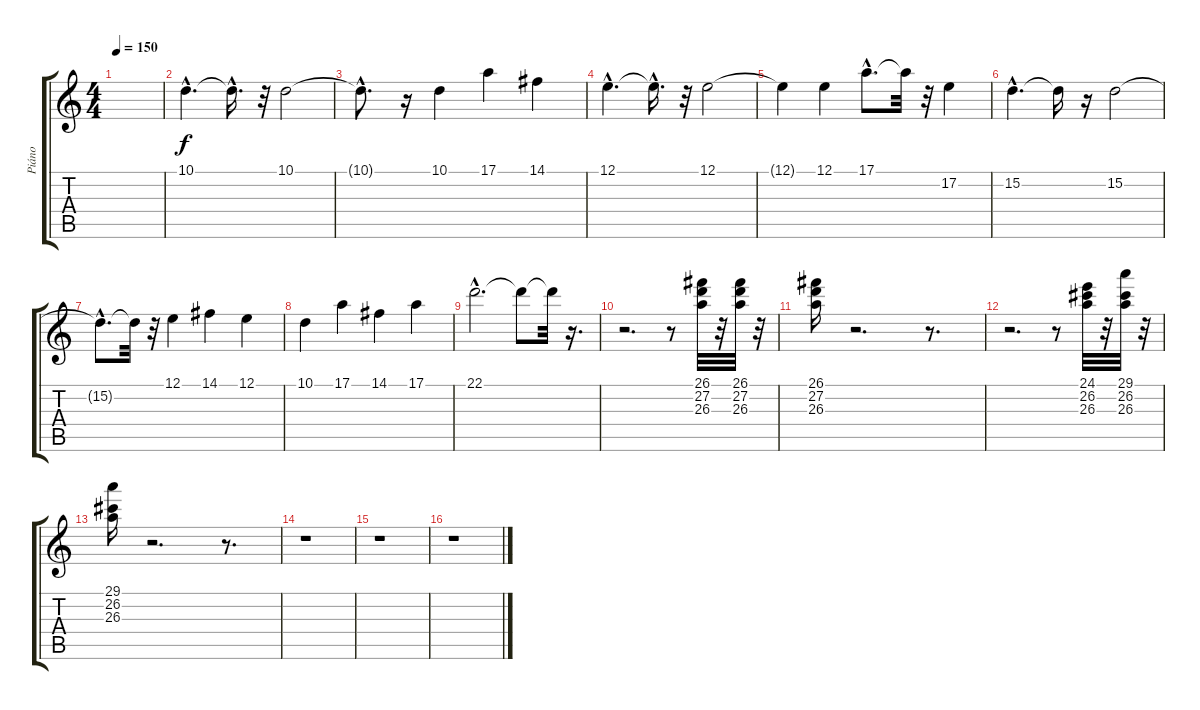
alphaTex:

\track ("Piáno" "Piáno") {instrument acousticgrandpiano}
\staff {score tabs}
\tuning (E4 B3 G3 D3 A2 E2) {hide}
\ts (4 4)
\tempo 150
\clef g2
\ks c
|
10.1{hac}.4{d} 10.1{hac t}.16{d} r.32 10.1.2 |
10.1{hac t}.8{d} r.16 10.1.4 17.1.4 14.1.4 |
12.1{hac}.4{d} 12.1{hac t}.16{d} r.32 12.1.2 |
12.1{t}.4 12.1.4 17.1{hac}.8{d} 17.1{t}.32 r.32 17.2.4 |
15.2{hac}.4{d} 15.2{t}.16 r.16 15.2.2 |
15.2{hac t}.8{d} 15.2{t}.32 r.32 12.1.4 14.1.4 12.1.4 |
10.1.4 17.1.4 14.1.4 17.1.4 |
22.1{hac}.2{d} 22.1{t}.8 22.1{t}.32 r.16{d} |
r.2{d} r.8 (26.1 27.2 26.3).32 r.32 (26.1 27.2 26.3).32 r.32 |
(26.1 27.2 26.3).16 r.2{d} r.8{d} |
r.2{d} r.8 (24.1 26.2 26.3).32 r.32 (29.1 26.2 26.3).32 r.32 |
(29.1 26.2 26.3).16 r.2{d} r.8{d} |
r.1 |
r.1 |
r.1
